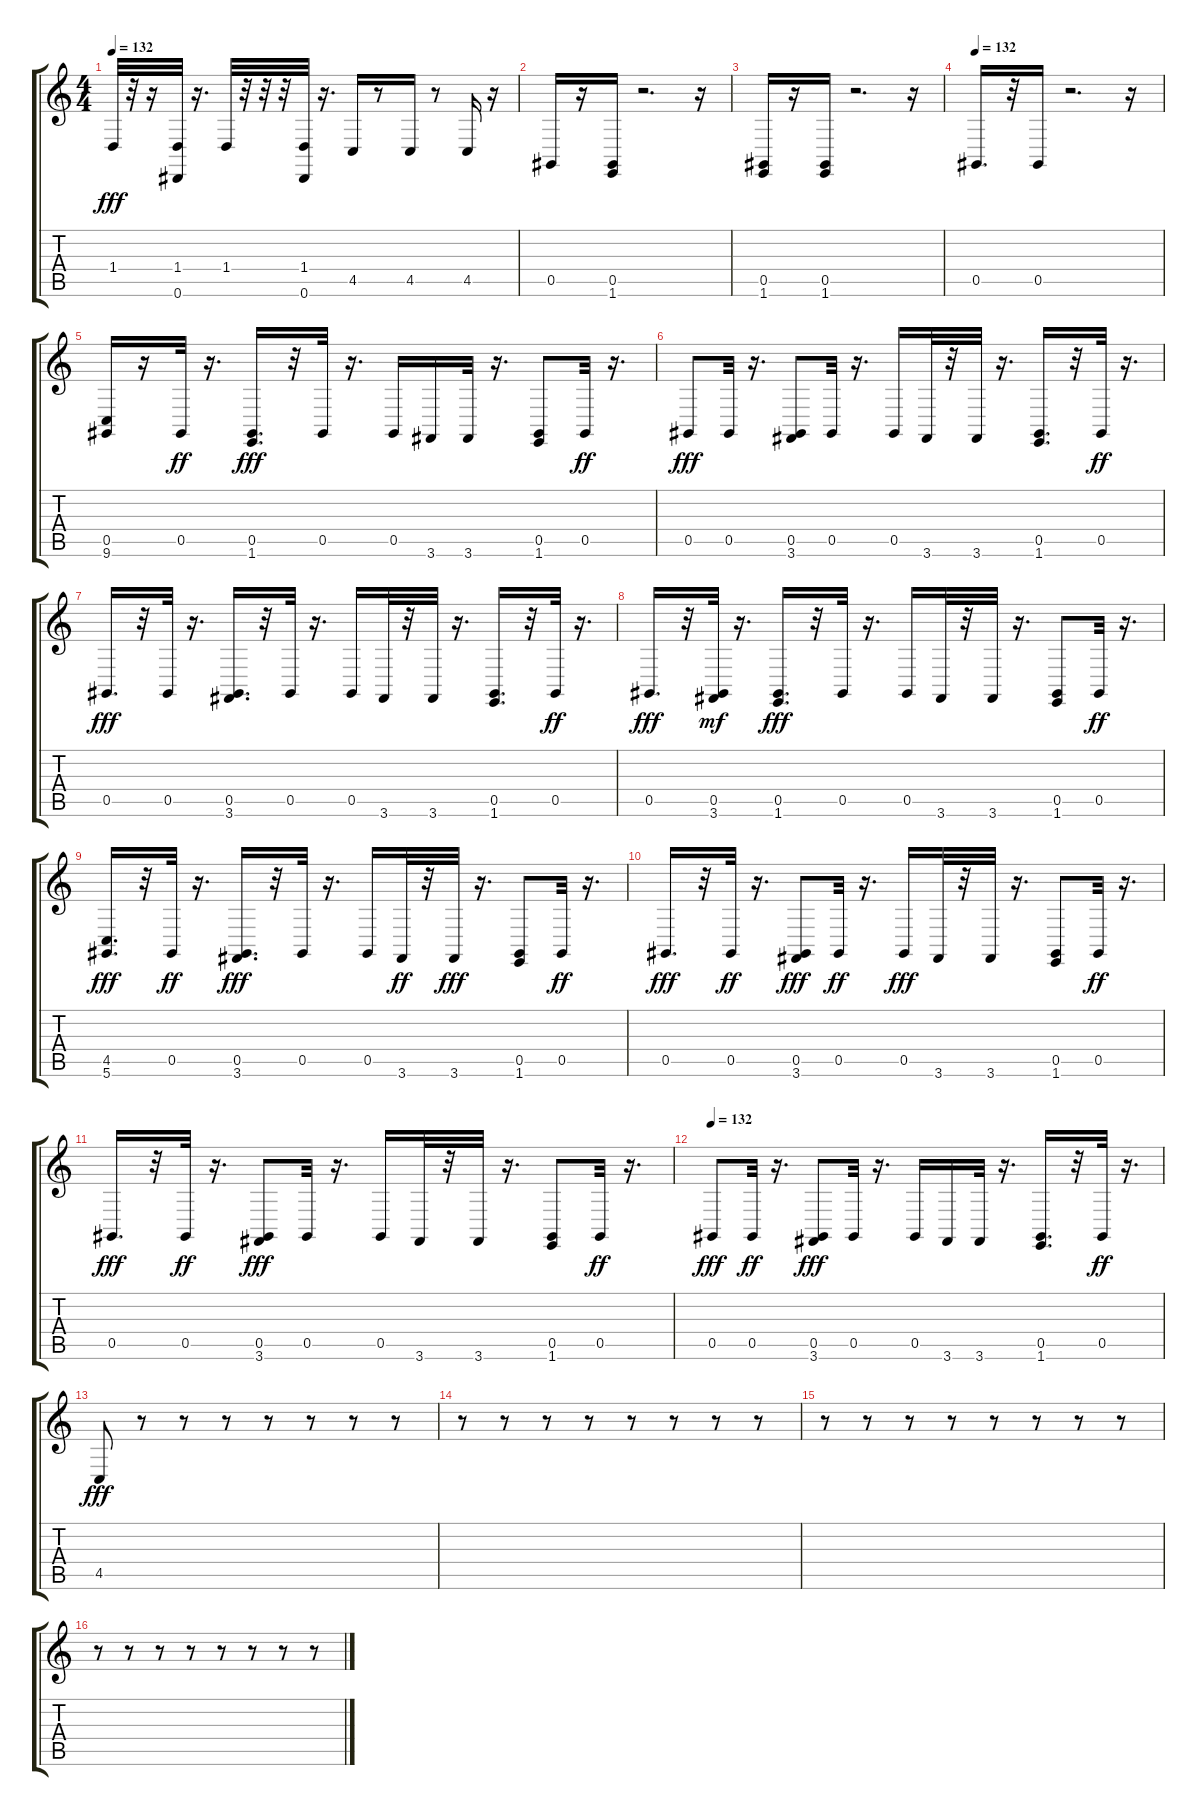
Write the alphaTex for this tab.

\track "" {instrument acousticgrandpiano}
\staff {score tabs}
\tuning (Eb4 Bb3 Gb3 Db3 Ab2 Eb2) {hide}
\ts (4 4)
\tempo 132
\clef g2
\ks c
1.4.32{dy fff} r.32 r.16 (1.4 0.6).32 r.16{d} 1.4.32 r.32 r.32 r.32 (1.4 0.6).32 r.16{d} 4.5.16 r.8 4.5.16 r.8 4.5.16 r.16 |
0.5.16{volume 16 instrument acousticgrandpiano} r.16 (0.5 1.6).16 r.2{d} r.16 |
(0.5 1.6).16 r.16 (0.5 1.6).16 r.2{d} r.16 |
\tempo 132
0.5.16{d volume 16 instrument acousticgrandpiano} r.32 0.5.16 r.2{d} r.16 |
(0.5 9.6).16{volume 16 instrument acousticgrandpiano} r.16 0.5.32{dy ff} r.16{d} (0.5 1.6).16{d dy fff} r.32 0.5.32 r.16{d} 0.5.16 3.6.16 3.6.32 r.16{d} (0.5 1.6).8{volume 16 instrument acousticgrandpiano} 0.5.32{dy ff} r.16{d} |
0.5.8{dy fff} 0.5.32 r.16{d} (0.5 3.6).8 0.5.32 r.16{d} 0.5.16 3.6.32 r.32 3.6.32 r.16{d} (0.5 1.6).16{d} r.32 0.5.32{dy ff} r.16{d} |
0.5.16{d dy fff} r.32 0.5.32 r.16{d} (0.5 3.6).16{d} r.32 0.5.32 r.16{d} 0.5.16 3.6.32 r.32 3.6.32 r.16{d} (0.5 1.6).16{d} r.32 0.5.32{dy ff} r.16{d} |
0.5.16{d dy fff} r.32 (0.5 3.6).32{dy mf} r.16{d} (0.5 1.6).16{d dy fff} r.32 0.5.32 r.16{d} 0.5.16 3.6.32 r.32 3.6.32 r.16{d} (0.5 1.6).8 0.5.32{dy ff} r.16{d} |
(4.5 5.6).16{d dy fff} r.32 0.5.32{dy ff} r.16{d} (0.5 3.6).16{d dy fff} r.32 0.5.32 r.16{d} 0.5.16 3.6.32{dy ff} r.32 3.6.32{dy fff} r.16{d} (0.5 1.6).8 0.5.32{dy ff} r.16{d} |
0.5.16{d dy fff} r.32 0.5.32{dy ff} r.16{d} (0.5 3.6).8{dy fff} 0.5.32{dy ff} r.16{d} 0.5.16{dy fff} 3.6.32 r.32 3.6.32 r.16{d} (0.5 1.6).8 0.5.32{dy ff} r.16{d} |
0.5.16{d dy fff} r.32 0.5.32{dy ff} r.16{d} (0.5 3.6).8{dy fff} 0.5.32 r.16{d} 0.5.16 3.6.32 r.32 3.6.32 r.16{d} (0.5 1.6).8 0.5.32{dy ff} r.16{d} |
\tempo 132
0.5.8{dy fff} 0.5.32{dy ff} r.16{d} (0.5 3.6).8{dy fff} 0.5.32 r.16{d} 0.5.16 3.6.16 3.6.32 r.16{d} (0.5 1.6).16{d} r.32 0.5.32{dy ff} r.16{d} |
4.5.8{dy fff volume 16 instrument acousticgrandpiano} r.8 r.8 r.8 r.8 r.8 r.8 r.8 |
r.8 r.8 r.8 r.8 r.8 r.8 r.8 r.8 |
r.8 r.8 r.8 r.8 r.8 r.8 r.8 r.8 |
r.8 r.8 r.8 r.8 r.8 r.8 r.8 r.8
